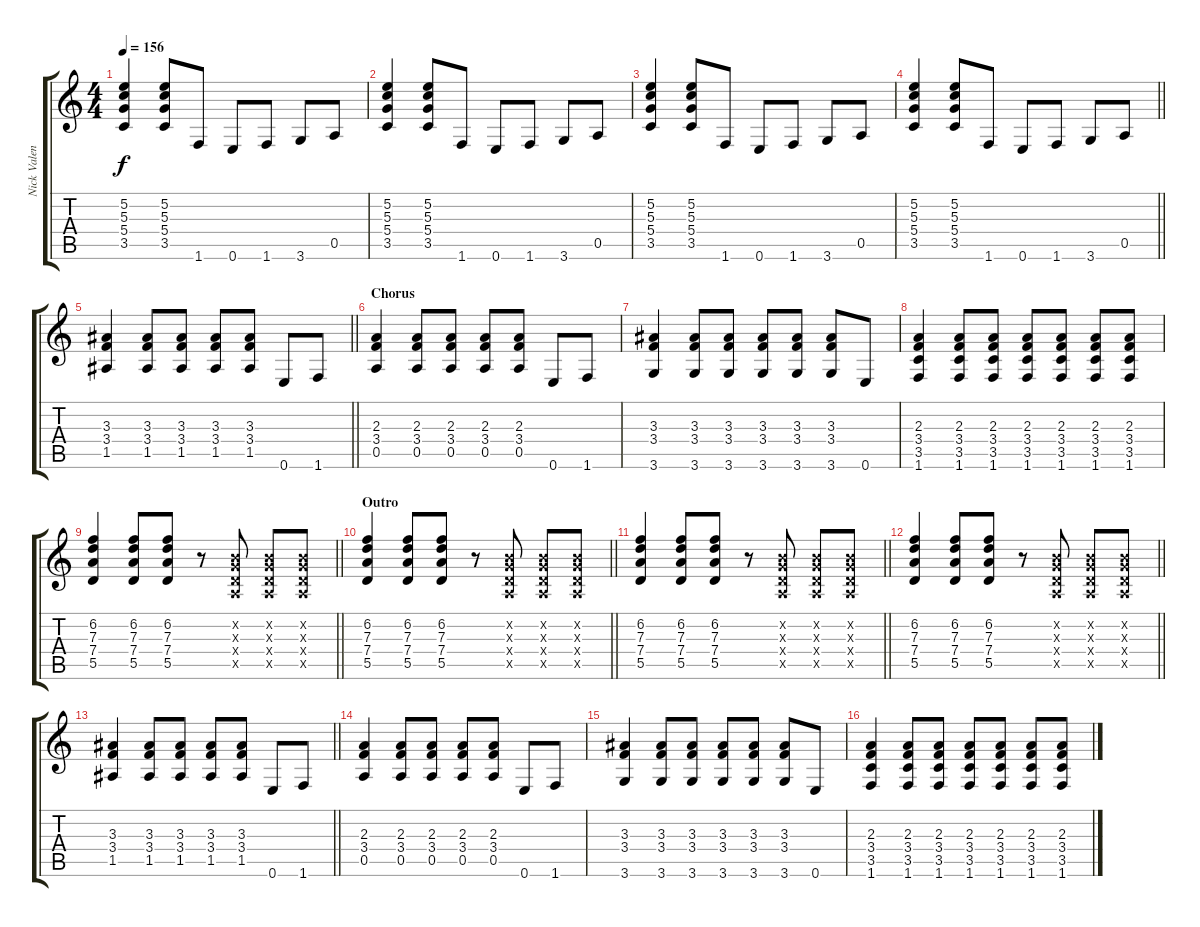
\track ("Nick Valensi (Lead Guitar)" "Nick Valen") {instrument overdrivenguitar}
\staff {score tabs}
\tuning (E4 B3 G3 D3 A2 E2) {hide}
\ts (4 4)
\tempo 156
\clef g2
\ks c
(5.2 5.3 5.4 3.5).4{dy f} (5.2 5.3 5.4 3.5).8 1.6.8 0.6.8 1.6.8 3.6.8 0.5.8 |
(5.2 5.3 5.4 3.5).4 (5.2 5.3 5.4 3.5).8 1.6.8 0.6.8 1.6.8 3.6.8 0.5.8 |
(5.2 5.3 5.4 3.5).4 (5.2 5.3 5.4 3.5).8 1.6.8 0.6.8 1.6.8 3.6.8 0.5.8 |
\barLineRight lightlight
(5.2 5.3 5.4 3.5).4 (5.2 5.3 5.4 3.5).8 1.6.8 0.6.8 1.6.8 3.6.8 0.5.8 |
\barLineRight lightlight
(3.3 3.4 1.5).4 (3.3 3.4 1.5).8 (3.3 3.4 1.5).8 (3.3 3.4 1.5).8 (3.3 3.4 1.5).8 0.6.8 1.6.8 |
\section ("" "Chorus")
(2.3 3.4 0.5).4 (2.3 3.4 0.5).8 (2.3 3.4 0.5).8 (2.3 3.4 0.5).8 (2.3 3.4 0.5).8 0.6.8 1.6.8 |
(3.3 3.4 3.6).4 (3.3 3.4 3.6).8 (3.3 3.4 3.6).8 (3.3 3.4 3.6).8 (3.3 3.4 3.6).8 (3.3 3.4 3.6).8 0.6.8 |
(2.3 3.4 3.5 1.6).4 (2.3 3.4 3.5 1.6).8 (2.3 3.4 3.5 1.6).8 (2.3 3.4 3.5 1.6).8 (2.3 3.4 3.5 1.6).8 (2.3 3.4 3.5 1.6).8 (2.3 3.4 3.5 1.6).8 |
\barLineRight lightlight
(6.2 7.3 7.4 5.5).4 (6.2 7.3 7.4 5.5).8 (6.2 7.3 7.4 5.5).8 r.8 (0.2{x} 0.3{x} 0.4{x} 0.5{x}).8 (0.2{x} 0.3{x} 0.4{x} 0.5{x}).8 (0.2{x} 0.3{x} 0.4{x} 0.5{x}).8 |
\section ("" "Outro")
\barLineRight lightlight
(6.2 7.3 7.4 5.5).4 (6.2 7.3 7.4 5.5).8 (6.2 7.3 7.4 5.5).8 r.8 (0.2{x} 0.3{x} 0.4{x} 0.5{x}).8 (0.2{x} 0.3{x} 0.4{x} 0.5{x}).8 (0.2{x} 0.3{x} 0.4{x} 0.5{x}).8 |
\barLineRight lightlight
(6.2 7.3 7.4 5.5).4 (6.2 7.3 7.4 5.5).8 (6.2 7.3 7.4 5.5).8 r.8 (0.2{x} 0.3{x} 0.4{x} 0.5{x}).8 (0.2{x} 0.3{x} 0.4{x} 0.5{x}).8 (0.2{x} 0.3{x} 0.4{x} 0.5{x}).8 |
\barLineRight lightlight
(6.2 7.3 7.4 5.5).4 (6.2 7.3 7.4 5.5).8 (6.2 7.3 7.4 5.5).8 r.8 (0.2{x} 0.3{x} 0.4{x} 0.5{x}).8 (0.2{x} 0.3{x} 0.4{x} 0.5{x}).8 (0.2{x} 0.3{x} 0.4{x} 0.5{x}).8 |
\barLineRight lightlight
(3.3 3.4 1.5).4 (3.3 3.4 1.5).8 (3.3 3.4 1.5).8 (3.3 3.4 1.5).8 (3.3 3.4 1.5).8 0.6.8 1.6.8 |
(2.3 3.4 0.5).4 (2.3 3.4 0.5).8 (2.3 3.4 0.5).8 (2.3 3.4 0.5).8 (2.3 3.4 0.5).8 0.6.8 1.6.8 |
(3.3 3.4 3.6).4 (3.3 3.4 3.6).8 (3.3 3.4 3.6).8 (3.3 3.4 3.6).8 (3.3 3.4 3.6).8 (3.3 3.4 3.6).8 0.6.8 |
(2.3 3.4 3.5 1.6).4 (2.3 3.4 3.5 1.6).8 (2.3 3.4 3.5 1.6).8 (2.3 3.4 3.5 1.6).8 (2.3 3.4 3.5 1.6).8 (2.3 3.4 3.5 1.6).8 (2.3 3.4 3.5 1.6).8
